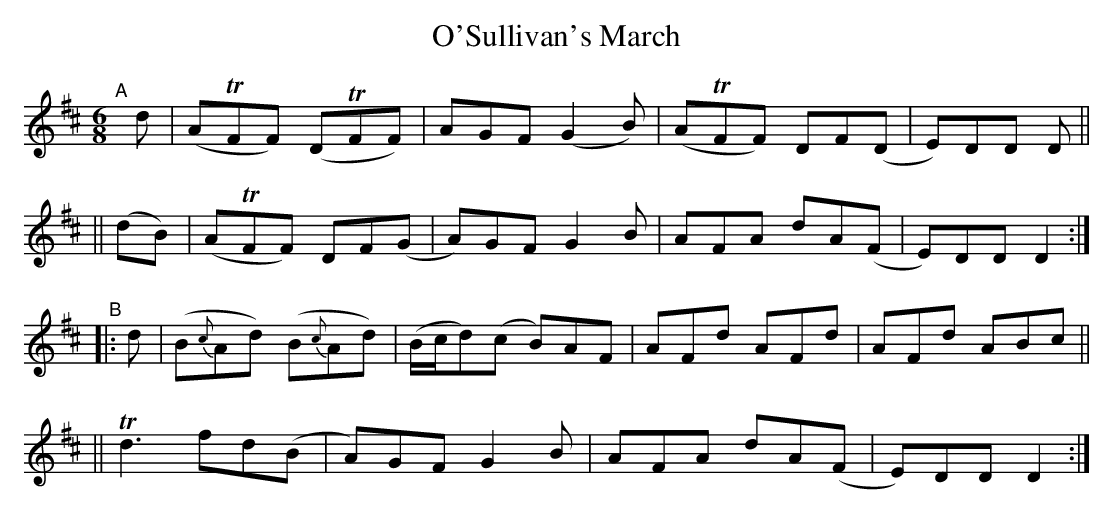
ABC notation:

X:1
T: O'Sullivan's March
M: 6/8
L: 1/8
K: D
"^A"\
[|] d   | (ATFF) (DTFF) | AGF (G2B) | (ATFF) DF(D | E)DD D ||
|| (dB) | (ATFF)  DF(G  | A)GF G2B  |  AFA   dA(F | E)DDD2 :|
"^B"|: d \
| (B{c}Ad) (B{c}Ad) | (B/c/d)(c B)AF | AFd AFd | AFd ABc ||
|| Td3 fd(B | A)GF G2B | AFA dA(F | E)DD D2 :|
